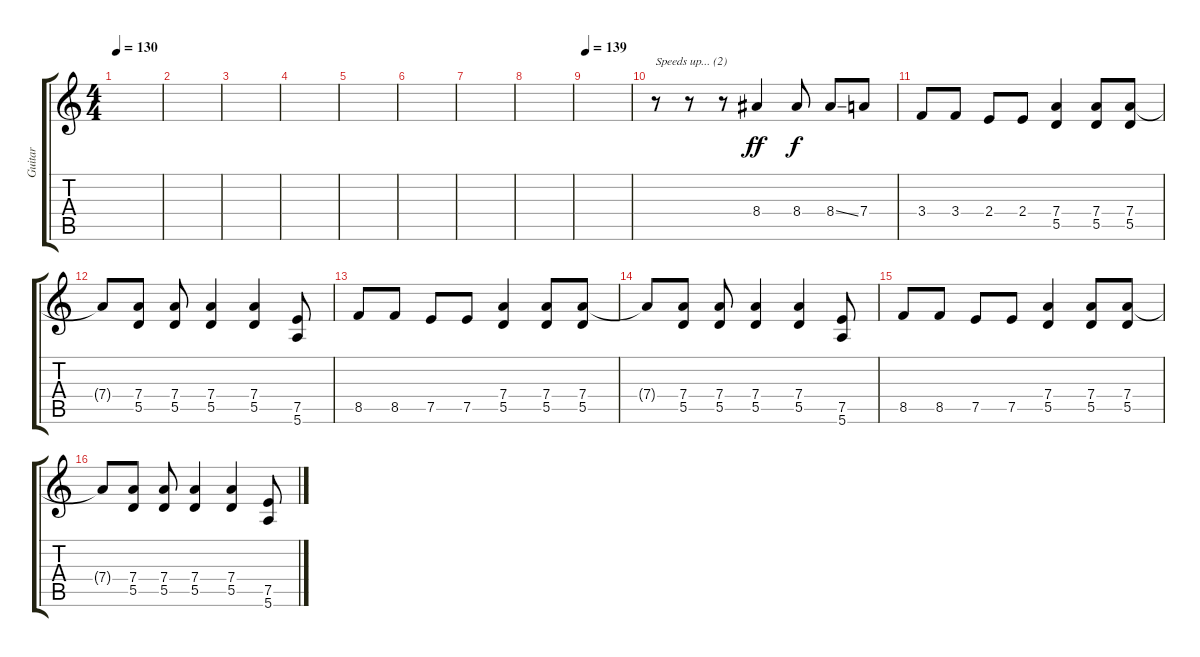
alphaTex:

\track ("Guitar" "Guitar") {instrument overdrivenguitar}
\staff {score tabs}
\tuning (E4 B3 G3 D3 A2 E2) {hide}
\ts (4 4)
\tempo 130
\clef g2
\ks c
|
|
|
|
|
|
|
|
\tempo 139
|
r.8{txt "Speeds up... (2)"} r.8 r.8 8.4.4{dy ff} 8.4.8{dy f} 8.4{ss}.8 7.4.8 |
3.4.8 3.4.8 2.4.8 2.4.8 (7.4 5.5).4 (7.4 5.5).8 (7.4 5.5).8 |
7.4{t}.8 (7.4 5.5).8 (7.4 5.5).8 (7.4 5.5).4 (7.4 5.5).4 (7.5 5.6).8 |
8.5.8 8.5.8 7.5.8 7.5.8 (7.4 5.5).4 (7.4 5.5).8 (7.4 5.5).8 |
7.4{t}.8 (7.4 5.5).8 (7.4 5.5).8 (7.4 5.5).4 (7.4 5.5).4 (7.5 5.6).8 |
8.5.8 8.5.8 7.5.8 7.5.8 (7.4 5.5).4 (7.4 5.5).8 (7.4 5.5).8 |
7.4{t}.8 (7.4 5.5).8 (7.4 5.5).8 (7.4 5.5).4 (7.4 5.5).4 (7.5 5.6).8
